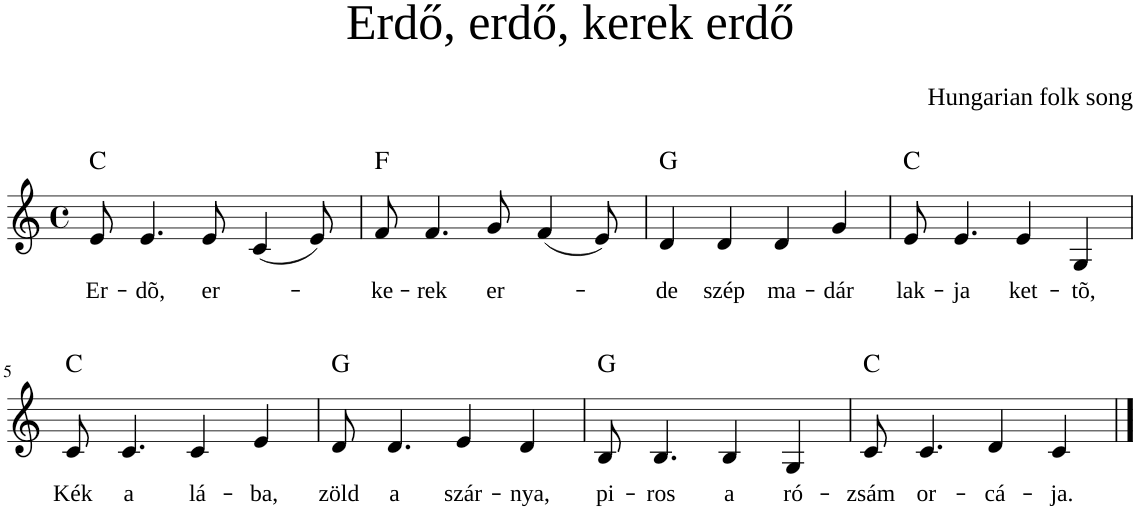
**kern	**text	**harte
*part1	*part1	*part1
*staff1	*staff1	*
*I"Piano	*	*
*I'Pno	*	*
*clefG2	*	*
*k[]	*	*
*M4/4	*	*
*met(c)	*	*
=1	=1	=1
!	!LO:LY:b	!
8e/	Er-	C:maj
!	!LO:LY:b	!
4.e/	-dõ,	.
!	!LO:LY:b	!
8e/	er-	.
(4c/	.	.
8e/)	.	.
=2	=2	=2
!	!LO:LY:b	!
8f/	ke-	F:maj
!	!LO:LY:b	!
4.f/	-rek	.
!	!LO:LY:b	!
8g/	er-	.
(4f/	.	.
8e/)	.	.
=3	=3	=3
!	!LO:LY:b	!
4d/	de	G:maj
!	!LO:LY:b	!
4d/	szép	.
!	!LO:LY:b	!
4d/	ma-	.
!	!LO:LY:b	!
4g/	-dár	.
=4	=4	=4
!	!LO:LY:b	!
8e/	lak-	C:maj
!	!LO:LY:b	!
4.e/	-ja	.
!	!LO:LY:b	!
4e/	ket-	.
!	!LO:LY:b	!
4G/	-tõ,	.
!!LO:LB:g=z
=5	=5	=5
!	!LO:LY:b	!
8c/	Kék	C:maj
!	!LO:LY:b	!
4.c/	a	.
!	!LO:LY:b	!
4c/	lá-	.
!	!LO:LY:b	!
4e/	-ba,	.
=6	=6	=6
!	!LO:LY:b	!
8d/	zöld	G:maj
!	!LO:LY:b	!
4.d/	a	.
!	!LO:LY:b	!
4e/	szár-	.
!	!LO:LY:b	!
4d/	-nya,	.
=7	=7	=7
!	!LO:LY:b	!
8B/	pi-	G:maj
!	!LO:LY:b	!
4.B/	-ros	.
!	!LO:LY:b	!
4B/	a	.
!	!LO:LY:b	!
4G/	ró-	.
=8	=8	=8
!	!LO:LY:b	!
8c/	-zsám	C:maj
!	!LO:LY:b	!
4.c/	or-	.
!	!LO:LY:b	!
4d/	-cá-	.
!	!LO:LY:b	!
4c/	-ja.	.
==	==	==
*-	*-	*-
